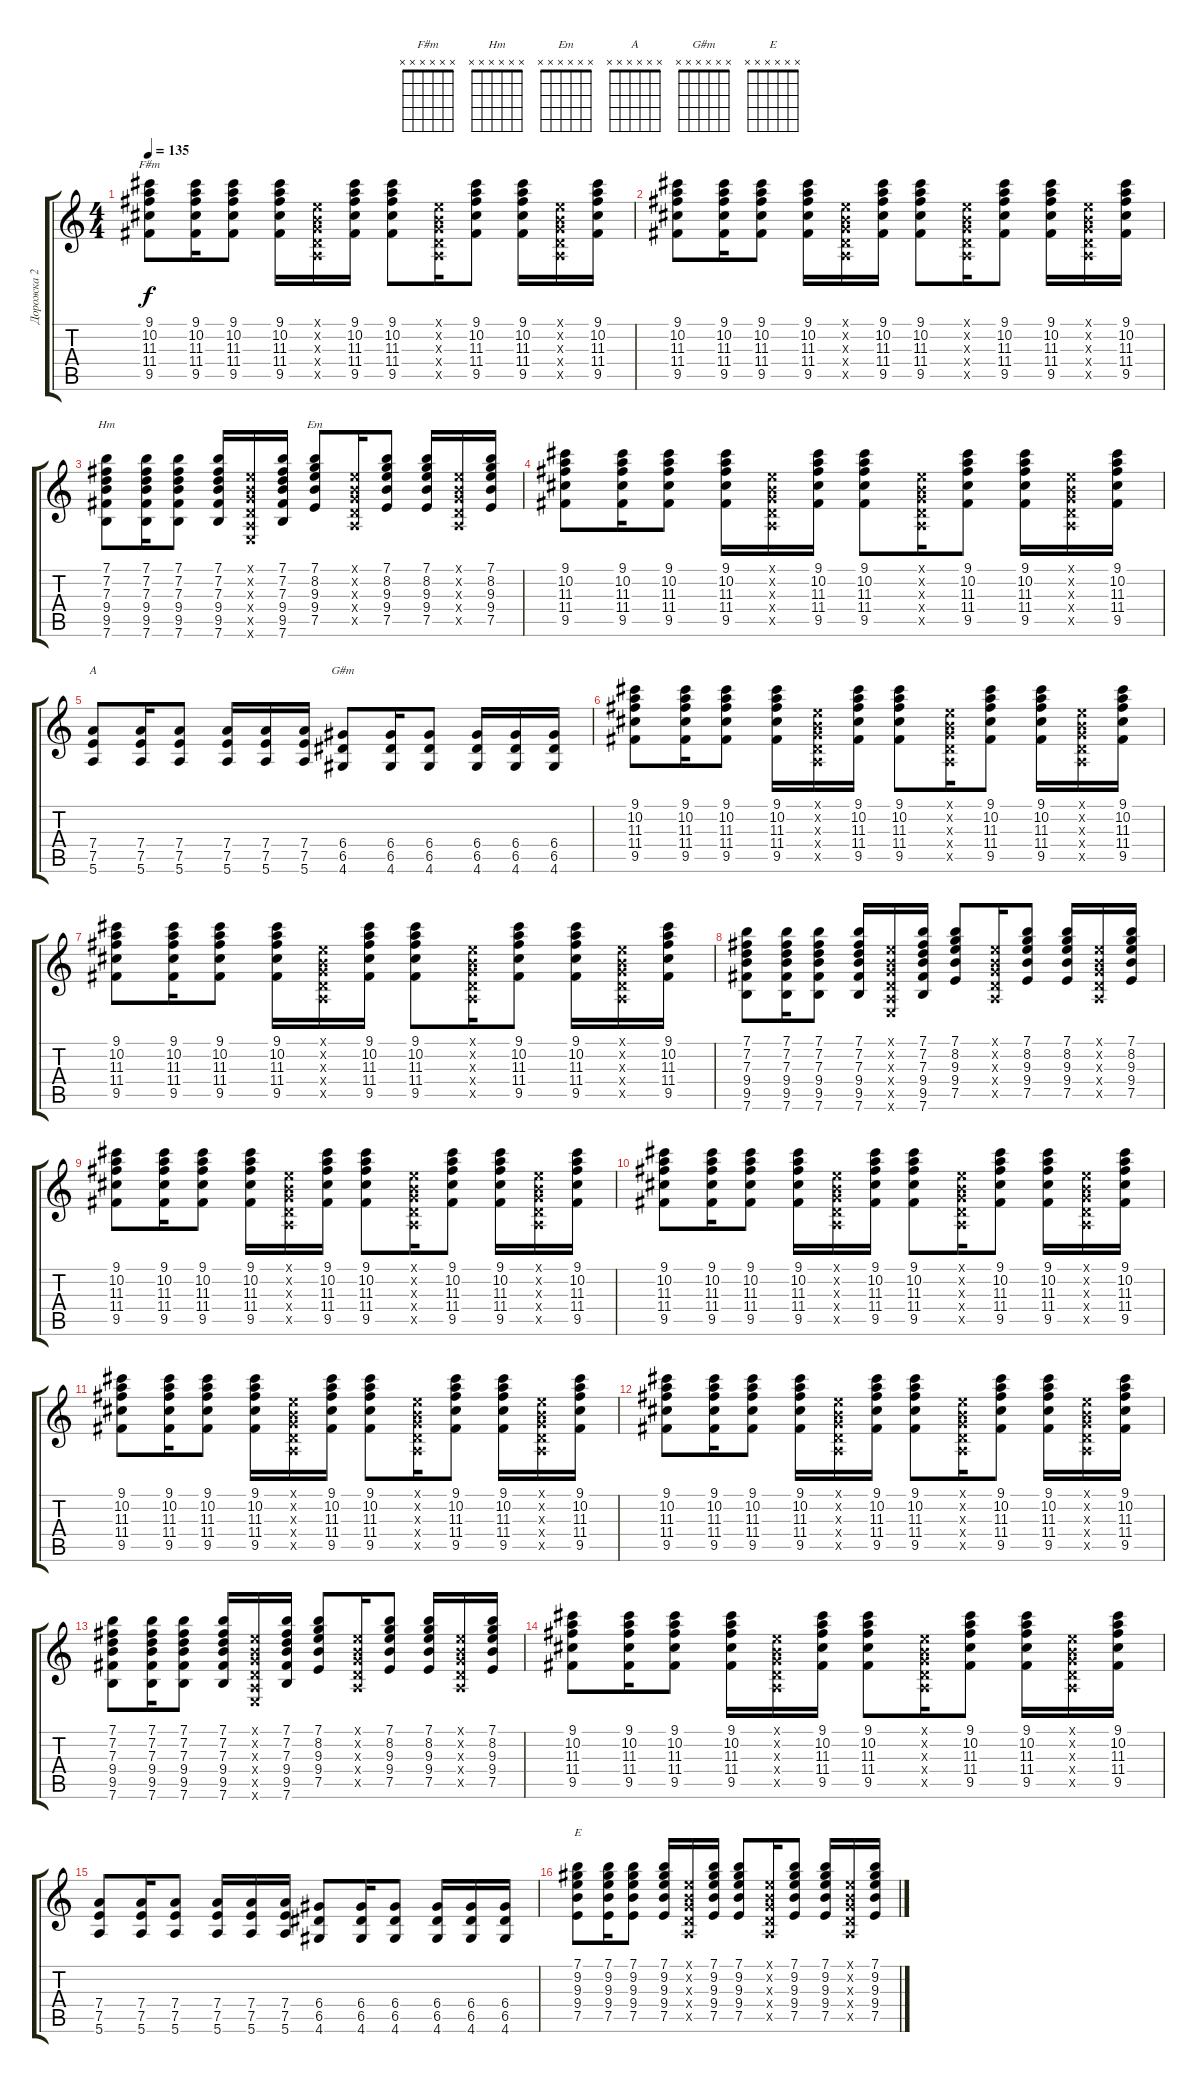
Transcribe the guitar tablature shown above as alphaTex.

\track ("Дорожка 2" "Дорожка 2") {instrument acousticguitarsteel}
\staff {score tabs}
\tuning (E4 B3 G3 D3 A2 E2) {hide}
\chord ("F#m" x x x x x x)
\chord ("Hm" x x x x x x)
\chord ("Em" x x x x x x)
\chord ("A" x x x x x x)
\chord ("G#m" x x x x x x)
\chord ("E" x x x x x x)
\ts (4 4)
\tempo 135
\clef g2
\ks c
(9.1 10.2 11.3 11.4 9.5).8{ch "F#m" dy f} (9.1 10.2 11.3 11.4 9.5).16 (9.1 10.2 11.3 11.4 9.5).8 (9.1 10.2 11.3 11.4 9.5).16 (0.1{x} 0.2{x} 0.3{x} 0.4{x} 0.5{x}).16 (9.1 10.2 11.3 11.4 9.5).16 (9.1 10.2 11.3 11.4 9.5).8 (0.1{x} 0.2{x} 0.3{x} 0.4{x} 0.5{x}).16 (9.1 10.2 11.3 11.4 9.5).8 (9.1 10.2 11.3 11.4 9.5).16 (0.1{x} 0.2{x} 0.3{x} 0.4{x} 0.5{x}).16 (9.1 10.2 11.3 11.4 9.5).16 |
(9.1 10.2 11.3 11.4 9.5).8 (9.1 10.2 11.3 11.4 9.5).16 (9.1 10.2 11.3 11.4 9.5).8 (9.1 10.2 11.3 11.4 9.5).16 (0.1{x} 0.2{x} 0.3{x} 0.4{x} 0.5{x}).16 (9.1 10.2 11.3 11.4 9.5).16 (9.1 10.2 11.3 11.4 9.5).8 (0.1{x} 0.2{x} 0.3{x} 0.4{x} 0.5{x}).16 (9.1 10.2 11.3 11.4 9.5).8 (9.1 10.2 11.3 11.4 9.5).16 (0.1{x} 0.2{x} 0.3{x} 0.4{x} 0.5{x}).16 (9.1 10.2 11.3 11.4 9.5).16 |
(7.1 7.2 7.3 9.4 9.5 7.6).8{ch "Hm"} (7.1 7.2 7.3 9.4 9.5 7.6).16 (7.1 7.2 7.3 9.4 9.5 7.6).8 (7.1 7.2 7.3 9.4 9.5 7.6).16 (0.1{x} 0.2{x} 0.3{x} 0.4{x} 0.5{x} 0.6{x}).16 (7.1 7.2 7.3 9.4 9.5 7.6).16 (7.1 8.2 9.3 9.4 7.5).8{ch "Em"} (0.1{x} 0.2{x} 0.3{x} 0.4{x} 0.5{x}).16 (7.1 8.2 9.3 9.4 7.5).8 (7.1 8.2 9.3 9.4 7.5).16 (0.1{x} 0.2{x} 0.3{x} 0.4{x} 0.5{x}).16 (7.1 8.2 9.3 9.4 7.5).16 |
(9.1 10.2 11.3 11.4 9.5).8 (9.1 10.2 11.3 11.4 9.5).16 (9.1 10.2 11.3 11.4 9.5).8 (9.1 10.2 11.3 11.4 9.5).16 (0.1{x} 0.2{x} 0.3{x} 0.4{x} 0.5{x}).16 (9.1 10.2 11.3 11.4 9.5).16 (9.1 10.2 11.3 11.4 9.5).8 (0.1{x} 0.2{x} 0.3{x} 0.4{x} 0.5{x}).16 (9.1 10.2 11.3 11.4 9.5).8 (9.1 10.2 11.3 11.4 9.5).16 (0.1{x} 0.2{x} 0.3{x} 0.4{x} 0.5{x}).16 (9.1 10.2 11.3 11.4 9.5).16 |
(7.4 7.5 5.6).8{ch "A"} (7.4 7.5 5.6).16 (7.4 7.5 5.6).8 (7.4 7.5 5.6).16 (7.4 7.5 5.6).16 (7.4 7.5 5.6).16 (6.4 6.5 4.6).8{ch "G#m"} (6.4 6.5 4.6).16 (6.4 6.5 4.6).8 (6.4 6.5 4.6).16 (6.4 6.5 4.6).16 (6.4 6.5 4.6).16 |
(9.1 10.2 11.3 11.4 9.5).8 (9.1 10.2 11.3 11.4 9.5).16 (9.1 10.2 11.3 11.4 9.5).8 (9.1 10.2 11.3 11.4 9.5).16 (0.1{x} 0.2{x} 0.3{x} 0.4{x} 0.5{x}).16 (9.1 10.2 11.3 11.4 9.5).16 (9.1 10.2 11.3 11.4 9.5).8 (0.1{x} 0.2{x} 0.3{x} 0.4{x} 0.5{x}).16 (9.1 10.2 11.3 11.4 9.5).8 (9.1 10.2 11.3 11.4 9.5).16 (0.1{x} 0.2{x} 0.3{x} 0.4{x} 0.5{x}).16 (9.1 10.2 11.3 11.4 9.5).16 |
(9.1 10.2 11.3 11.4 9.5).8 (9.1 10.2 11.3 11.4 9.5).16 (9.1 10.2 11.3 11.4 9.5).8 (9.1 10.2 11.3 11.4 9.5).16 (0.1{x} 0.2{x} 0.3{x} 0.4{x} 0.5{x}).16 (9.1 10.2 11.3 11.4 9.5).16 (9.1 10.2 11.3 11.4 9.5).8 (0.1{x} 0.2{x} 0.3{x} 0.4{x} 0.5{x}).16 (9.1 10.2 11.3 11.4 9.5).8 (9.1 10.2 11.3 11.4 9.5).16 (0.1{x} 0.2{x} 0.3{x} 0.4{x} 0.5{x}).16 (9.1 10.2 11.3 11.4 9.5).16 |
(7.1 7.2 7.3 9.4 9.5 7.6).8 (7.1 7.2 7.3 9.4 9.5 7.6).16 (7.1 7.2 7.3 9.4 9.5 7.6).8 (7.1 7.2 7.3 9.4 9.5 7.6).16 (0.1{x} 0.2{x} 0.3{x} 0.4{x} 0.5{x} 0.6{x}).16 (7.1 7.2 7.3 9.4 9.5 7.6).16 (7.1 8.2 9.3 9.4 7.5).8 (0.1{x} 0.2{x} 0.3{x} 0.4{x} 0.5{x}).16 (7.1 8.2 9.3 9.4 7.5).8 (7.1 8.2 9.3 9.4 7.5).16 (0.1{x} 0.2{x} 0.3{x} 0.4{x} 0.5{x}).16 (7.1 8.2 9.3 9.4 7.5).16 |
(9.1 10.2 11.3 11.4 9.5).8 (9.1 10.2 11.3 11.4 9.5).16 (9.1 10.2 11.3 11.4 9.5).8 (9.1 10.2 11.3 11.4 9.5).16 (0.1{x} 0.2{x} 0.3{x} 0.4{x} 0.5{x}).16 (9.1 10.2 11.3 11.4 9.5).16 (9.1 10.2 11.3 11.4 9.5).8 (0.1{x} 0.2{x} 0.3{x} 0.4{x} 0.5{x}).16 (9.1 10.2 11.3 11.4 9.5).8 (9.1 10.2 11.3 11.4 9.5).16 (0.1{x} 0.2{x} 0.3{x} 0.4{x} 0.5{x}).16 (9.1 10.2 11.3 11.4 9.5).16 |
(9.1 10.2 11.3 11.4 9.5).8 (9.1 10.2 11.3 11.4 9.5).16 (9.1 10.2 11.3 11.4 9.5).8 (9.1 10.2 11.3 11.4 9.5).16 (0.1{x} 0.2{x} 0.3{x} 0.4{x} 0.5{x}).16 (9.1 10.2 11.3 11.4 9.5).16 (9.1 10.2 11.3 11.4 9.5).8 (0.1{x} 0.2{x} 0.3{x} 0.4{x} 0.5{x}).16 (9.1 10.2 11.3 11.4 9.5).8 (9.1 10.2 11.3 11.4 9.5).16 (0.1{x} 0.2{x} 0.3{x} 0.4{x} 0.5{x}).16 (9.1 10.2 11.3 11.4 9.5).16 |
(9.1 10.2 11.3 11.4 9.5).8 (9.1 10.2 11.3 11.4 9.5).16 (9.1 10.2 11.3 11.4 9.5).8 (9.1 10.2 11.3 11.4 9.5).16 (0.1{x} 0.2{x} 0.3{x} 0.4{x} 0.5{x}).16 (9.1 10.2 11.3 11.4 9.5).16 (9.1 10.2 11.3 11.4 9.5).8 (0.1{x} 0.2{x} 0.3{x} 0.4{x} 0.5{x}).16 (9.1 10.2 11.3 11.4 9.5).8 (9.1 10.2 11.3 11.4 9.5).16 (0.1{x} 0.2{x} 0.3{x} 0.4{x} 0.5{x}).16 (9.1 10.2 11.3 11.4 9.5).16 |
(9.1 10.2 11.3 11.4 9.5).8 (9.1 10.2 11.3 11.4 9.5).16 (9.1 10.2 11.3 11.4 9.5).8 (9.1 10.2 11.3 11.4 9.5).16 (0.1{x} 0.2{x} 0.3{x} 0.4{x} 0.5{x}).16 (9.1 10.2 11.3 11.4 9.5).16 (9.1 10.2 11.3 11.4 9.5).8 (0.1{x} 0.2{x} 0.3{x} 0.4{x} 0.5{x}).16 (9.1 10.2 11.3 11.4 9.5).8 (9.1 10.2 11.3 11.4 9.5).16 (0.1{x} 0.2{x} 0.3{x} 0.4{x} 0.5{x}).16 (9.1 10.2 11.3 11.4 9.5).16 |
(7.1 7.2 7.3 9.4 9.5 7.6).8 (7.1 7.2 7.3 9.4 9.5 7.6).16 (7.1 7.2 7.3 9.4 9.5 7.6).8 (7.1 7.2 7.3 9.4 9.5 7.6).16 (0.1{x} 0.2{x} 0.3{x} 0.4{x} 0.5{x} 0.6{x}).16 (7.1 7.2 7.3 9.4 9.5 7.6).16 (7.1 8.2 9.3 9.4 7.5).8 (0.1{x} 0.2{x} 0.3{x} 0.4{x} 0.5{x}).16 (7.1 8.2 9.3 9.4 7.5).8 (7.1 8.2 9.3 9.4 7.5).16 (0.1{x} 0.2{x} 0.3{x} 0.4{x} 0.5{x}).16 (7.1 8.2 9.3 9.4 7.5).16 |
(9.1 10.2 11.3 11.4 9.5).8 (9.1 10.2 11.3 11.4 9.5).16 (9.1 10.2 11.3 11.4 9.5).8 (9.1 10.2 11.3 11.4 9.5).16 (0.1{x} 0.2{x} 0.3{x} 0.4{x} 0.5{x}).16 (9.1 10.2 11.3 11.4 9.5).16 (9.1 10.2 11.3 11.4 9.5).8 (0.1{x} 0.2{x} 0.3{x} 0.4{x} 0.5{x}).16 (9.1 10.2 11.3 11.4 9.5).8 (9.1 10.2 11.3 11.4 9.5).16 (0.1{x} 0.2{x} 0.3{x} 0.4{x} 0.5{x}).16 (9.1 10.2 11.3 11.4 9.5).16 |
(7.4 7.5 5.6).8 (7.4 7.5 5.6).16 (7.4 7.5 5.6).8 (7.4 7.5 5.6).16 (7.4 7.5 5.6).16 (7.4 7.5 5.6).16 (6.4 6.5 4.6).8 (6.4 6.5 4.6).16 (6.4 6.5 4.6).8 (6.4 6.5 4.6).16 (6.4 6.5 4.6).16 (6.4 6.5 4.6).16 |
(7.1 9.2 9.3 9.4 7.5).8{ch "E"} (7.1 9.2 9.3 9.4 7.5).16 (7.1 9.2 9.3 9.4 7.5).8 (7.1 9.2 9.3 9.4 7.5).16 (0.1{x} 0.2{x} 0.3{x} 0.4{x} 0.5{x}).16 (7.1 9.2 9.3 9.4 7.5).16 (7.1 9.2 9.3 9.4 7.5).8 (0.1{x} 0.2{x} 0.3{x} 0.4{x} 0.5{x}).16 (7.1 9.2 9.3 9.4 7.5).8 (7.1 9.2 9.3 9.4 7.5).16 (0.1{x} 0.2{x} 0.3{x} 0.4{x} 0.5{x}).16 (7.1 9.2 9.3 9.4 7.5).16
